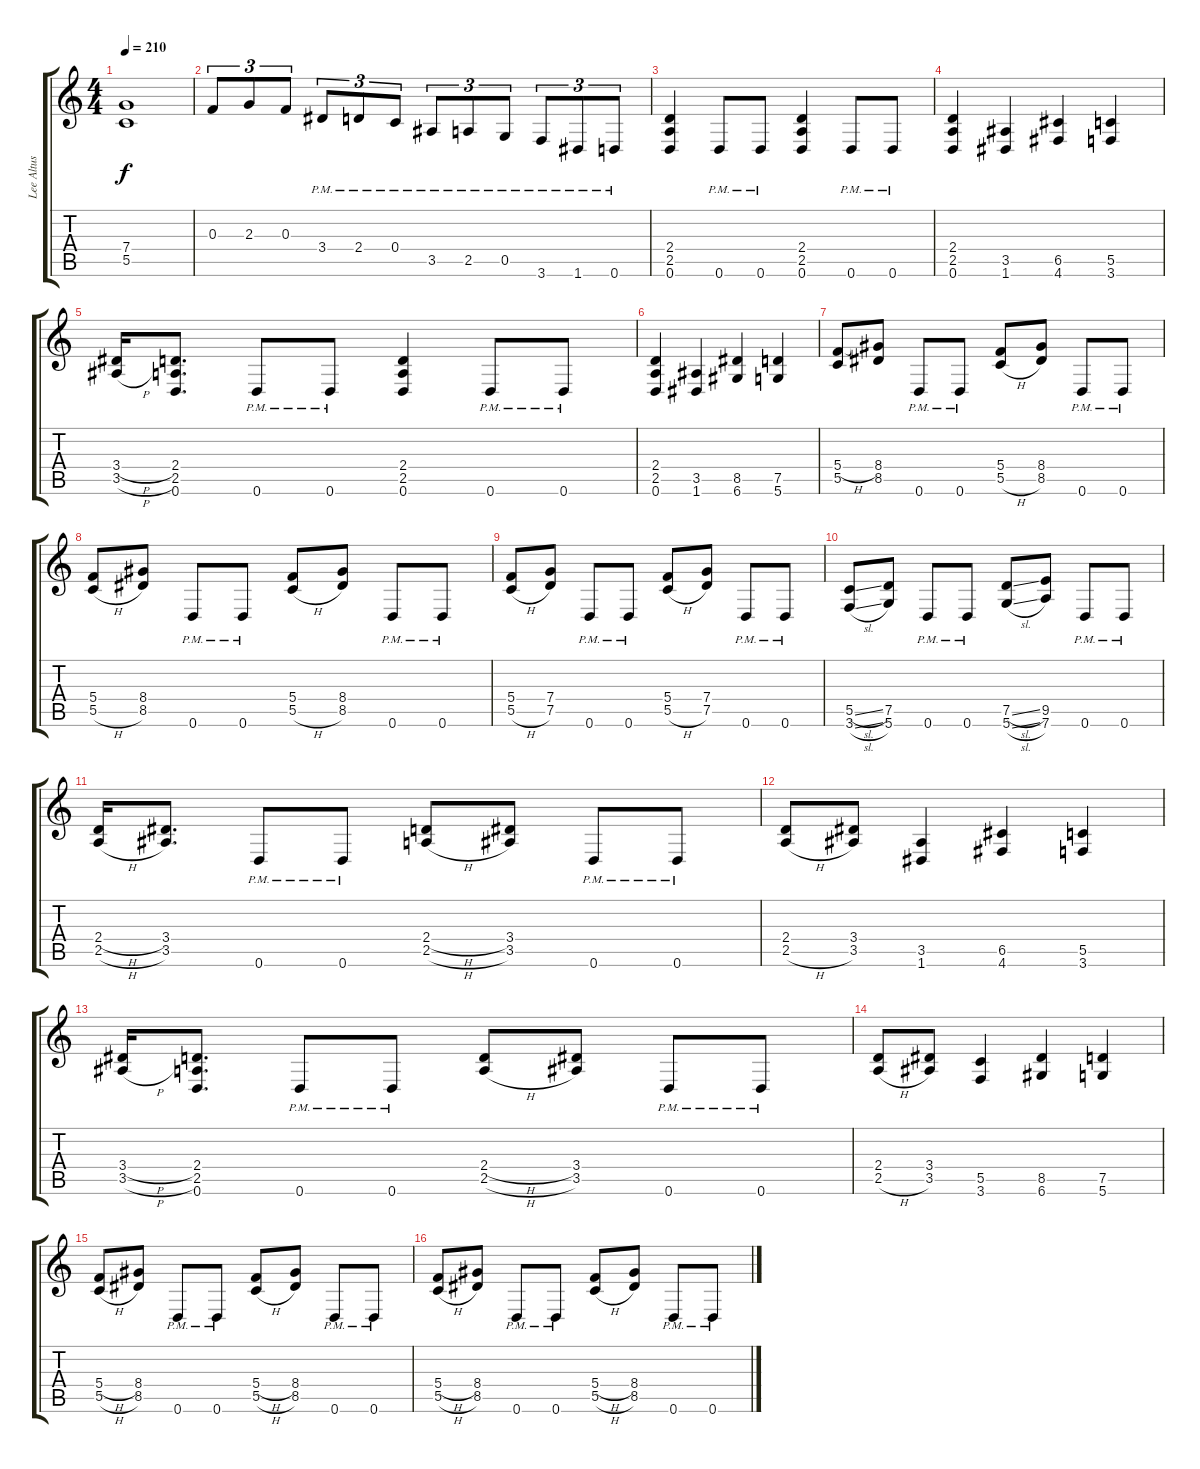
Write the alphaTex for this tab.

\track ("Lee Altus" "Lee Altus") {instrument distortionguitar}
\staff {score tabs}
\tuning (D4 A3 F3 C3 G2 D2) {hide}
\ts (4 4)
\tempo 210
\clef g2
\ks c
(7.4{t} 5.5{t}).1{dy f} |
0.3.8{tu (3 2)} 2.3.8{tu (3 2)} 0.3.8{tu (3 2)} 3.4{pm}.8{tu (3 2)} 2.4{pm}.8{tu (3 2)} 0.4{pm}.8{tu (3 2)} 3.5{pm}.8{tu (3 2)} 2.5{pm}.8{tu (3 2)} 0.5{pm}.8{tu (3 2)} 3.6{pm}.8{tu (3 2)} 1.6{pm}.8{tu (3 2)} 0.6{pm}.8{tu (3 2)} |
(2.4 2.5 0.6).4 0.6{pm}.8 0.6{pm}.8 (2.4 2.5 0.6).4 0.6{pm}.8 0.6{pm}.8 |
(2.4 2.5 0.6).4 (3.5 1.6).4 (6.5 4.6).4 (5.5 3.6).4 |
(3.4{h} 3.5{h}).16 (2.4 2.5 0.6).8{d} 0.6{pm}.8 0.6{pm}.8 (2.4 2.5 0.6).4 0.6{pm}.8 0.6{pm}.8 |
(2.4 2.5 0.6).4 (3.5 1.6).4 (8.5 6.6).4 (7.5 5.6).4 |
(5.4{h} 5.5).8 (8.4 8.5).8 0.6{pm}.8 0.6{pm}.8 (5.4 5.5{h}).8 (8.4 8.5).8 0.6{pm}.8 0.6{pm}.8 |
(5.4 5.5{h}).8 (8.4 8.5).8 0.6{pm}.8 0.6{pm}.8 (5.4 5.5{h}).8 (8.4 8.5).8 0.6{pm}.8 0.6{pm}.8 |
(5.4 5.5{h}).8 (7.4 7.5).8 0.6{pm}.8 0.6{pm}.8 (5.4 5.5{h}).8 (7.4 7.5).8 0.6{pm}.8 0.6{pm}.8 |
(5.5{sl} 3.6{sl}).8 (7.5 5.6).8 0.6{pm}.8 0.6{pm}.8 (7.5{sl} 5.6{sl}).8 (9.5 7.6).8 0.6{pm}.8 0.6{pm}.8 |
(2.4{h} 2.5{h}).16 (3.4 3.5).8{d} 0.6{pm}.8 0.6{pm}.8 (2.4{h} 2.5{h}).8 (3.4 3.5).8 0.6{pm}.8 0.6{pm}.8 |
(2.4 2.5{h}).8 (3.4 3.5).8 (3.5 1.6).4 (6.5 4.6).4 (5.5 3.6).4 |
(3.4{h} 3.5{h}).16 (2.4 2.5 0.6).8{d} 0.6{pm}.8 0.6{pm}.8 (2.4{h} 2.5{h}).8 (3.4 3.5).8 0.6{pm}.8 0.6{pm}.8 |
(2.4 2.5{h}).8 (3.4 3.5).8 (5.5 3.6).4 (8.5 6.6).4 (7.5 5.6).4 |
(5.4{h} 5.5{h}).8 (8.4 8.5).8 0.6{pm}.8 0.6{pm}.8 (5.4{h} 5.5{h}).8 (8.4 8.5).8 0.6{pm}.8 0.6{pm}.8 |
(5.4{h} 5.5{h}).8 (8.4 8.5).8 0.6{pm}.8 0.6{pm}.8 (5.4{h} 5.5{h}).8 (8.4 8.5).8 0.6{pm}.8 0.6{pm}.8
